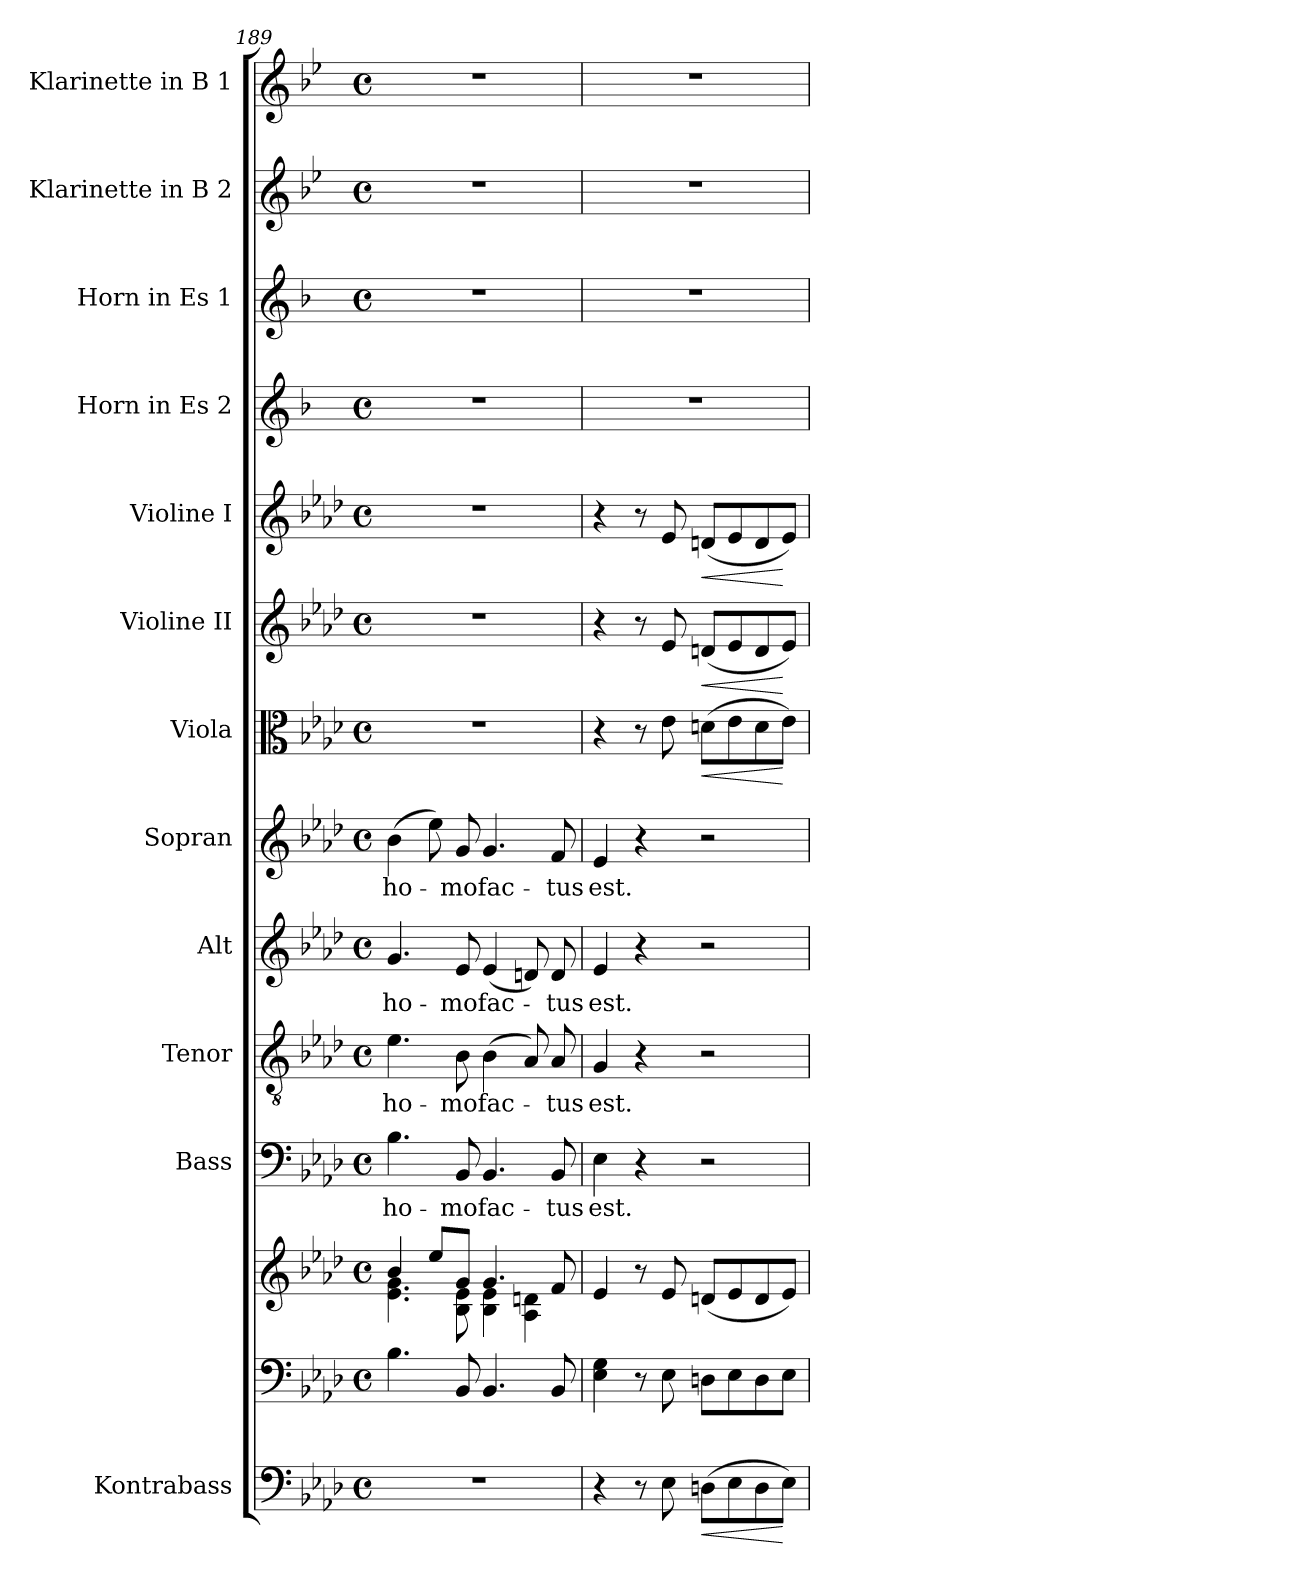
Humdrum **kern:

**kern	**dynam	**kern	**kern	**kern	**text	**kern	**text	**kern	**text	**kern	**text	**kern	**dynam	**kern	**dynam	**kern	**dynam	**kern	**kern	**kern	**kern
*part13	*part13	*part12	*part12	*part11	*part11	*part10	*part10	*part9	*part9	*part8	*part8	*part7	*part7	*part6	*part6	*part5	*part5	*part4	*part3	*part2	*part1
*staff14	*staff14	*staff13	*staff12	*staff11	*staff11	*staff10	*staff10	*staff9	*staff9	*staff8	*staff8	*staff7	*staff7	*staff6	*staff6	*staff5	*staff5	*staff4	*staff3	*staff2	*staff1
*I"Kontrabass	*	*	*	*I"Bass	*	*I"Tenor	*	*I"Alt	*	*I"Sopran	*	*I"Viola	*	*I"Violine II	*	*I"Violine I	*	*I"Horn in Es 2	*I"Horn in Es 1	*I"Klarinette in B 2	*I"Klarinette in B 1
*I'Kb.	*	*	*	*I'B	*	*I'T	*	*I'A	*	*I'S	*	*I'Vla.	*	*I'Vl. II	*	*I'Vl. I	*	*I'Hrn. 2	*I'Hrn. 1	*	*
*clefF4	*	*clefF4	*clefG2	*clefF4	*	*clefGv2	*	*clefG2	*	*clefG2	*	*clefC3	*	*clefG2	*	*clefG2	*	*clefG2	*clefG2	*clefG2	*clefG2
*ITrd7c12	*	*	*	*	*	*	*	*	*	*	*	*	*	*	*	*	*	*ITrd5c9	*ITrd5c9	*ITrd1c2	*ITrd1c2
*k[b-e-a-d-]	*	*k[b-e-a-d-]	*k[b-e-a-d-]	*k[b-e-a-d-]	*	*k[b-e-a-d-]	*	*k[b-e-a-d-]	*	*k[b-e-a-d-]	*	*k[b-e-a-d-]	*	*k[b-e-a-d-]	*	*k[b-e-a-d-]	*	*k[b-e-a-d-]	*k[b-e-a-d-]	*k[b-e-a-d-]	*k[b-e-a-d-]
*A-:	*	*A-:	*A-:	*A-:	*	*A-:	*	*A-:	*	*A-:	*	*A-:	*	*A-:	*	*A-:	*	*A-:	*A-:	*A-:	*A-:
*M4/4	*	*M4/4	*M4/4	*M4/4	*	*M4/4	*	*M4/4	*	*M4/4	*	*M4/4	*	*M4/4	*	*M4/4	*	*M4/4	*M4/4	*M4/4	*M4/4
*met(c)	*	*met(c)	*met(c)	*met(c)	*	*met(c)	*	*met(c)	*	*met(c)	*	*met(c)	*	*met(c)	*	*met(c)	*	*met(c)	*met(c)	*met(c)	*met(c)
=189	=189	=189	=189	=189	=189	=189	=189	=189	=189	=189	=189	=189	=189	=189	=189	=189	=189	=189	=189	=189	=189
*	*	*	*^	*	*	*	*	*	*	*	*	*	*	*	*	*	*	*	*	*	*
!	!	!	!	!	!	!LO:LY:b	!	!LO:LY:b	!	!LO:LY:b	!	!LO:LY:b	!	!	!	!	!	!	!	!	!	!
1r	.	4.B-\	4b-/	4.e-\ 4.g\	4.B-\	ho-	4.e-\	ho-	4.g/	ho-	(>4b-\	ho-	1r	.	1r	.	1r	.	1r	1r	1r	1r
.	.	.	8ee-/L	.	.	.	.	.	.	.	8ee-\)	.	.	.	.	.	.	.	.	.	.	.
!	!	!	!	!	!	!LO:LY:b	!	!LO:LY:b	!	!LO:LY:b	!	!LO:LY:b	!	!	!	!	!	!	!	!	!	!
.	.	8BB-/	8g/J	8B-\ 8e-\	8BB-/	-mo	8B-\	-mo	8e-/	-mo	8g/	-mo	.	.	.	.	.	.	.	.	.	.
!	!	!	!	!	!	!LO:LY:b	!	!LO:LY:b	!	!LO:LY:b	!	!LO:LY:b	!	!	!	!	!	!	!	!	!	!
.	.	4.BB-/	4.g/	4B-\ 4e-\	4.BB-/	fac-	(>4B-\	fac-	(<4e-/	fac-	4.g/	fac-	.	.	.	.	.	.	.	.	.	.
.	.	.	.	4A-\ 4dn\	.	.	8A-/)	.	8dn/)	.	.	.	.	.	.	.	.	.	.	.	.	.
!	!	!	!	!	!	!LO:LY:b	!	!LO:LY:b	!	!LO:LY:b	!	!LO:LY:b	!	!	!	!	!	!	!	!	!	!
.	.	8BB-/	8f/	.	8BB-/	-tus	8A-/	-tus	8d/	-tus	8f/	-tus	.	.	.	.	.	.	.	.	.	.
*	*	*	*v	*v	*	*	*	*	*	*	*	*	*	*	*	*	*	*	*	*	*	*
=190	=190	=190	=190	=190	=190	=190	=190	=190	=190	=190	=190	=190	=190	=190	=190	=190	=190	=190	=190	=190	=190
!	!	!	!	!	!LO:LY:b	!	!LO:LY:b	!	!LO:LY:b	!	!LO:LY:b	!	!	!	!	!	!	!	!	!	!
4r	.	4E-\ 4G\	4e-/	4E-\	est.	4G/	est.	4e-/	est.	4e-/	est.	4r	.	4r	.	4r	.	1r	1r	1r	1r
8r	.	8r	8r	4r	.	4r	.	4r	.	4r	.	8r	.	8r	.	8r	.	.	.	.	.
8EE-\	.	8E-\	8e-/	.	.	.	.	.	.	.	.	8e-\	.	8e-/	.	8e-/	.	.	.	.	.
!	!LO:HP:b	!	!	!	!	!	!	!	!	!	!	!	!LO:HP:b	!	!LO:HP:b	!	!LO:HP:b	!	!	!	!
(>8DDn\L	<	8Dn\L	(<8dn/L	2r	.	2r	.	2r	.	2r	.	(>8dn\L	<	(<8dn/L	<	(<8dn/L	<	.	.	.	.
8EE-\	.	8E-\	8e-/	.	.	.	.	.	.	.	.	8e-\	.	8e-/	.	8e-/	.	.	.	.	.
8DD\	.	8D\	8d/	.	.	.	.	.	.	.	.	8d\	.	8d/	.	8d/	.	.	.	.	.
8EE-\J)	[	8E-\J	8e-/J)	.	.	.	.	.	.	.	.	8e-\J)	[	8e-/J)	[	8e-/J)	[	.	.	.	.
=	=	=	=	=	=	=	=	=	=	=	=	=	=	=	=	=	=	=	=	=	=
*-	*-	*-	*-	*-	*-	*-	*-	*-	*-	*-	*-	*-	*-	*-	*-	*-	*-	*-	*-	*-	*-
